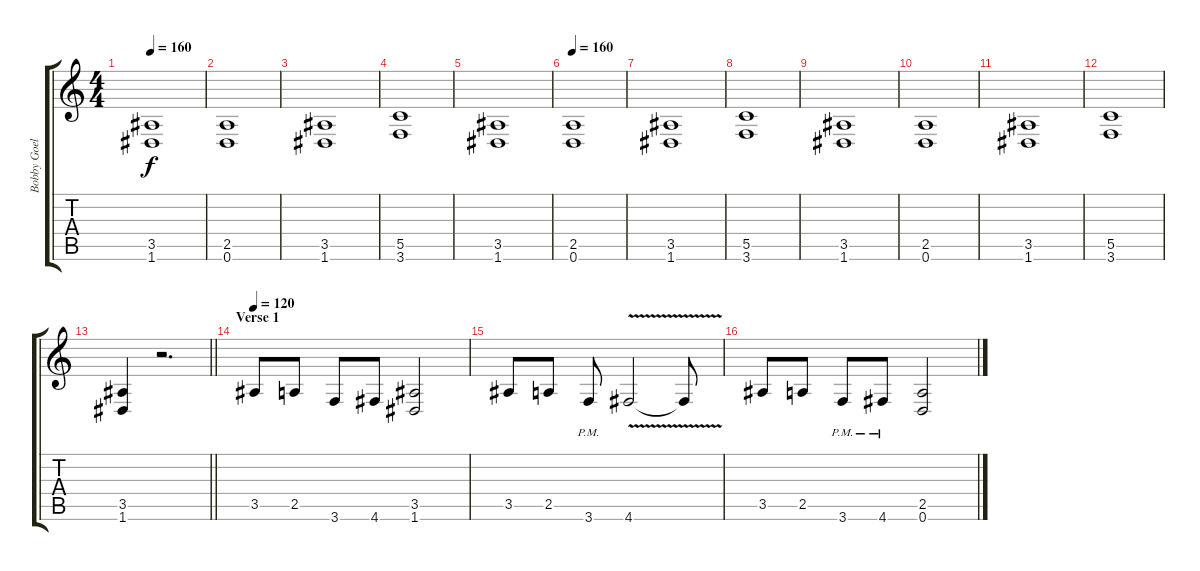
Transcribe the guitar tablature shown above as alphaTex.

\track ("Bobby Goelble" "Bobby Goel") {instrument distortionguitar}
\staff {score tabs}
\tuning (D4 A3 F3 C3 G2 D2) {hide}
\ts (4 4)
\tempo 160
\clef g2
\ks c
(3.5 1.6).1{dy f} |
(2.5 0.6).1 |
(3.5 1.6).1 |
(5.5 3.6).1 |
(3.5 1.6).1 |
\tempo 160
(2.5 0.6).1 |
(3.5 1.6).1 |
(5.5 3.6).1 |
(3.5 1.6).1 |
(2.5 0.6).1 |
(3.5 1.6).1 |
(5.5 3.6).1 |
\barLineRight lightlight
(3.5 1.6).4 r.2{d} |
\section ("" "Verse 1")
\tempo 120
3.5.8{instrument distortionguitar} 2.5.8 3.6.8 4.6.8 (3.5 1.6).2 |
3.5.8 2.5.8 3.6{pm}.8 4.6{v}.2 4.6{t}.8 |
3.5.8 2.5.8 3.6{pm}.8 4.6{pm}.8 (2.5 0.6).2
